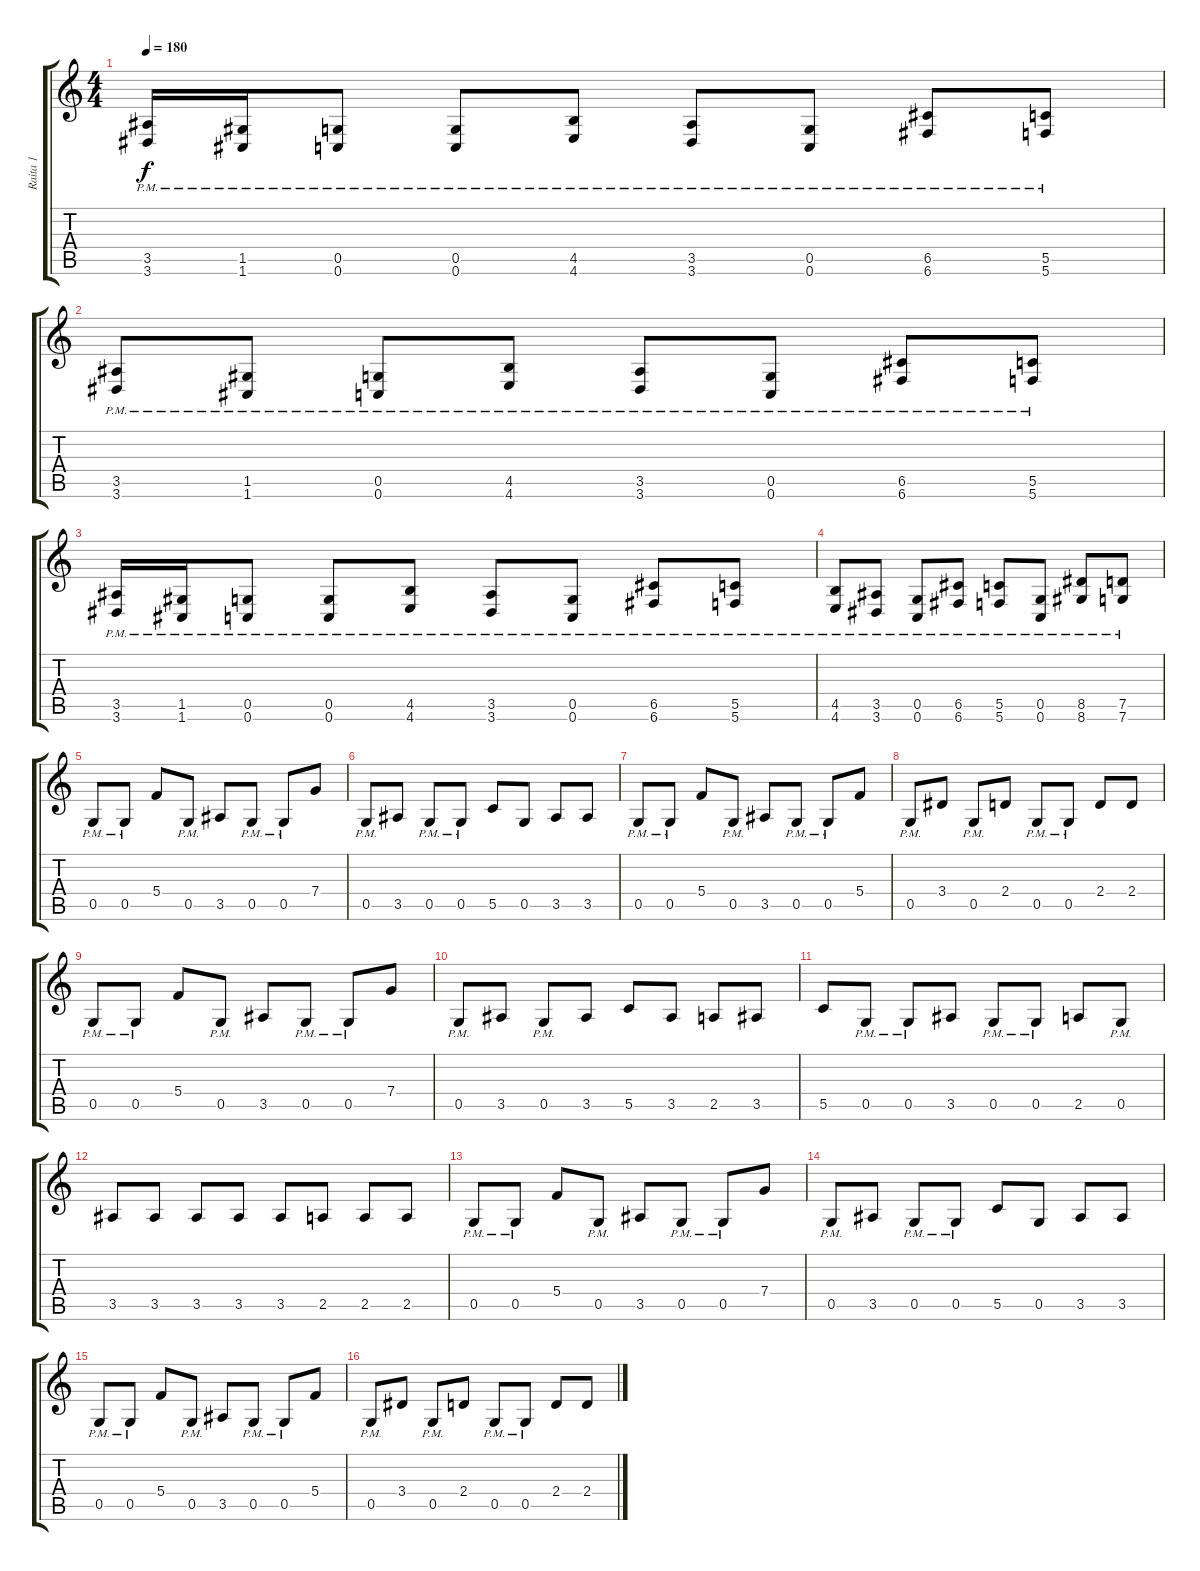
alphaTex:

\track ("Raita 1" "Raita 1") {instrument distortionguitar}
\staff {score tabs}
\tuning (D4 A3 F3 C3 G2 C2) {hide}
\ts (4 4)
\tempo 180
\clef g2
\ks c
(3.5{pm} 3.6{pm}).16{dy f} (1.5{pm} 1.6{pm}).16 (0.5{pm} 0.6{pm}).8 (0.5{pm} 0.6{pm}).8 (4.5{pm} 4.6{pm}).8 (3.5{pm} 3.6{pm}).8 (0.5{pm} 0.6{pm}).8 (6.5{pm} 6.6{pm}).8 (5.5{pm} 5.6{pm}).8 |
(3.5{pm} 3.6{pm}).8 (1.5{pm} 1.6{pm}).8 (0.5{pm} 0.6{pm}).8 (4.5{pm} 4.6{pm}).8 (3.5{pm} 3.6{pm}).8 (0.5{pm} 0.6{pm}).8 (6.5{pm} 6.6{pm}).8 (5.5{pm} 5.6{pm}).8 |
(3.5{pm} 3.6{pm}).16 (1.5{pm} 1.6{pm}).16 (0.5{pm} 0.6{pm}).8 (0.5{pm} 0.6{pm}).8 (4.5{pm} 4.6{pm}).8 (3.5{pm} 3.6{pm}).8 (0.5{pm} 0.6{pm}).8 (6.5{pm} 6.6{pm}).8 (5.5{pm} 5.6{pm}).8 |
(4.5{pm} 4.6{pm}).8 (3.5{pm} 3.6{pm}).8 (0.5{pm} 0.6{pm}).8 (6.5{pm} 6.6{pm}).8 (5.5{pm} 5.6{pm}).8 (0.5{pm} 0.6{pm}).8 (8.5{pm} 8.6{pm}).8 (7.5{pm} 7.6{pm}).8 |
0.5{pm}.8 0.5{pm}.8 5.4.8 0.5{pm}.8 3.5.8 0.5{pm}.8 0.5{pm}.8 7.4.8 |
0.5{pm}.8 3.5.8 0.5{pm}.8 0.5{pm}.8 5.5.8 0.5.8 3.5.8 3.5.8 |
0.5{pm}.8 0.5{pm}.8 5.4.8 0.5{pm}.8 3.5.8 0.5{pm}.8 0.5{pm}.8 5.4.8 |
0.5{pm}.8 3.4.8 0.5{pm}.8 2.4.8 0.5{pm}.8 0.5{pm}.8 2.4.8 2.4.8 |
0.5{pm}.8 0.5{pm}.8 5.4.8 0.5{pm}.8 3.5.8 0.5{pm}.8 0.5{pm}.8 7.4.8 |
0.5{pm}.8 3.5.8 0.5{pm}.8 3.5.8 5.5.8 3.5.8 2.5.8 3.5.8 |
5.5.8 0.5{pm}.8 0.5{pm}.8 3.5.8 0.5{pm}.8 0.5{pm}.8 2.5.8 0.5{pm}.8 |
3.5.8 3.5.8 3.5.8 3.5.8 3.5.8 2.5.8 2.5.8 2.5.8 |
0.5{pm}.8 0.5{pm}.8 5.4.8 0.5{pm}.8 3.5.8 0.5{pm}.8 0.5{pm}.8 7.4.8 |
0.5{pm}.8 3.5.8 0.5{pm}.8 0.5{pm}.8 5.5.8 0.5.8 3.5.8 3.5.8 |
0.5{pm}.8 0.5{pm}.8 5.4.8 0.5{pm}.8 3.5.8 0.5{pm}.8 0.5{pm}.8 5.4.8 |
0.5{pm}.8 3.4.8 0.5{pm}.8 2.4.8 0.5{pm}.8 0.5{pm}.8 2.4.8 2.4.8
